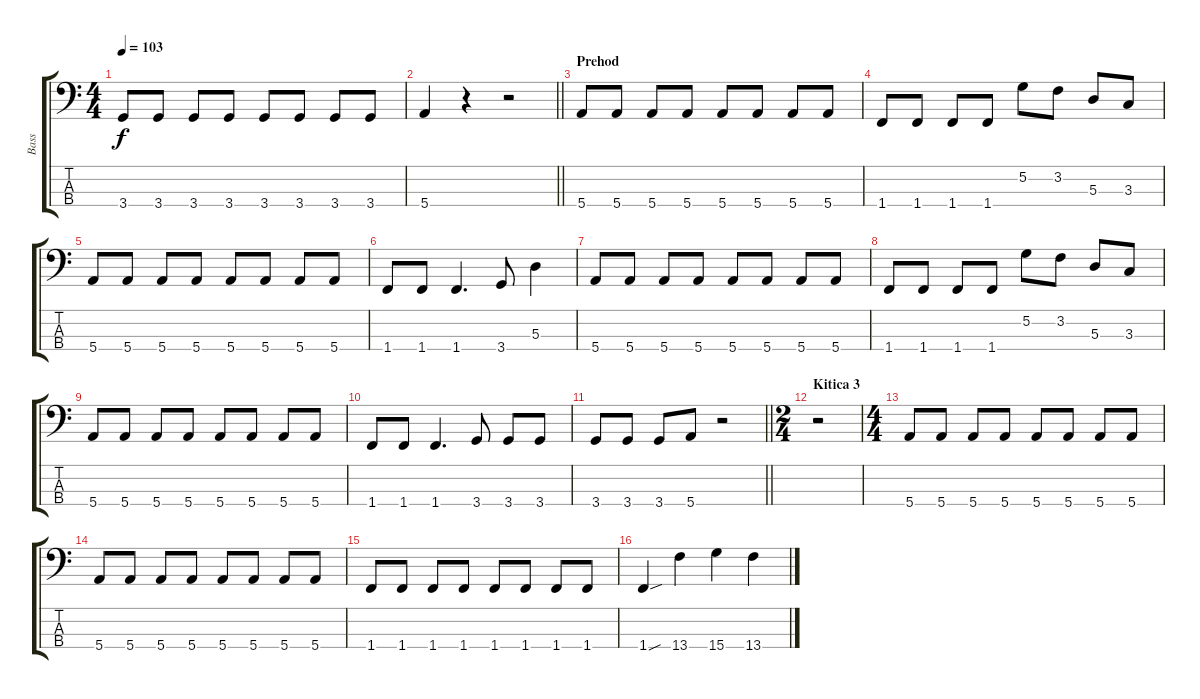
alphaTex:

\track ("Bass" "Bass") {instrument electricbasspick}
\staff {score tabs}
\tuning (G2 D2 A1 E1) {hide}
\ts (4 4)
\tempo 103
\clef f4
\ks aminor
3.4{t}.8{dy f} 3.4.8 3.4.8 3.4.8 3.4.8 3.4.8 3.4.8 3.4.8 |
\barLineRight lightlight
5.4.4 r.4 r.2 |
\section ("" "Prehod")
5.4.8 5.4.8 5.4.8 5.4.8 5.4.8 5.4.8 5.4.8 5.4.8 |
1.4.8 1.4.8 1.4.8 1.4.8 5.2.8 3.2.8 5.3.8 3.3.8 |
5.4.8 5.4.8 5.4.8 5.4.8 5.4.8 5.4.8 5.4.8 5.4.8 |
1.4.8 1.4.8 1.4.4{d} 3.4.8 5.3.4 |
5.4.8 5.4.8 5.4.8 5.4.8 5.4.8 5.4.8 5.4.8 5.4.8 |
1.4.8 1.4.8 1.4.8 1.4.8 5.2.8 3.2.8 5.3.8 3.3.8 |
5.4.8 5.4.8 5.4.8 5.4.8 5.4.8 5.4.8 5.4.8 5.4.8 |
1.4.8 1.4.8 1.4.4{d} 3.4.8 3.4.8 3.4.8 |
\barLineRight lightlight
3.4.8 3.4.8 3.4.8 5.4.8 r.2 |
\ts (2 4)
\section ("" "Kitica 3")
r.2 |
\ts (4 4)
5.4.8 5.4.8 5.4.8 5.4.8 5.4.8 5.4.8 5.4.8 5.4.8 |
5.4.8 5.4.8 5.4.8 5.4.8 5.4.8 5.4.8 5.4.8 5.4.8 |
1.4.8 1.4.8 1.4.8 1.4.8 1.4.8 1.4.8 1.4.8 1.4.8 |
1.4{sou}.4 13.4.4 15.4.4 13.4.4
